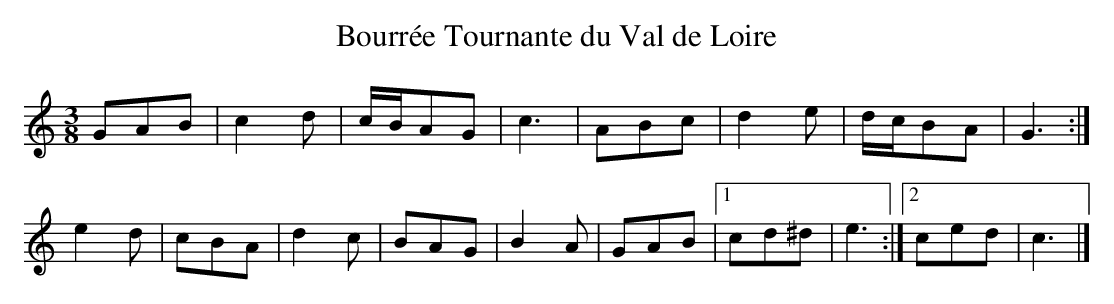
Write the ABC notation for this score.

X:1
T:Bourrée Tournante du Val de Loire
L:1/8
M:3/8
K:C major
GAB|c2d|c/B/AG|c3|ABc|d2e|d/c/BA|G3:|
e2d|cBA|d2c|BAG|B2A|GAB|1cd^d|e3:|2ced|c3|]
